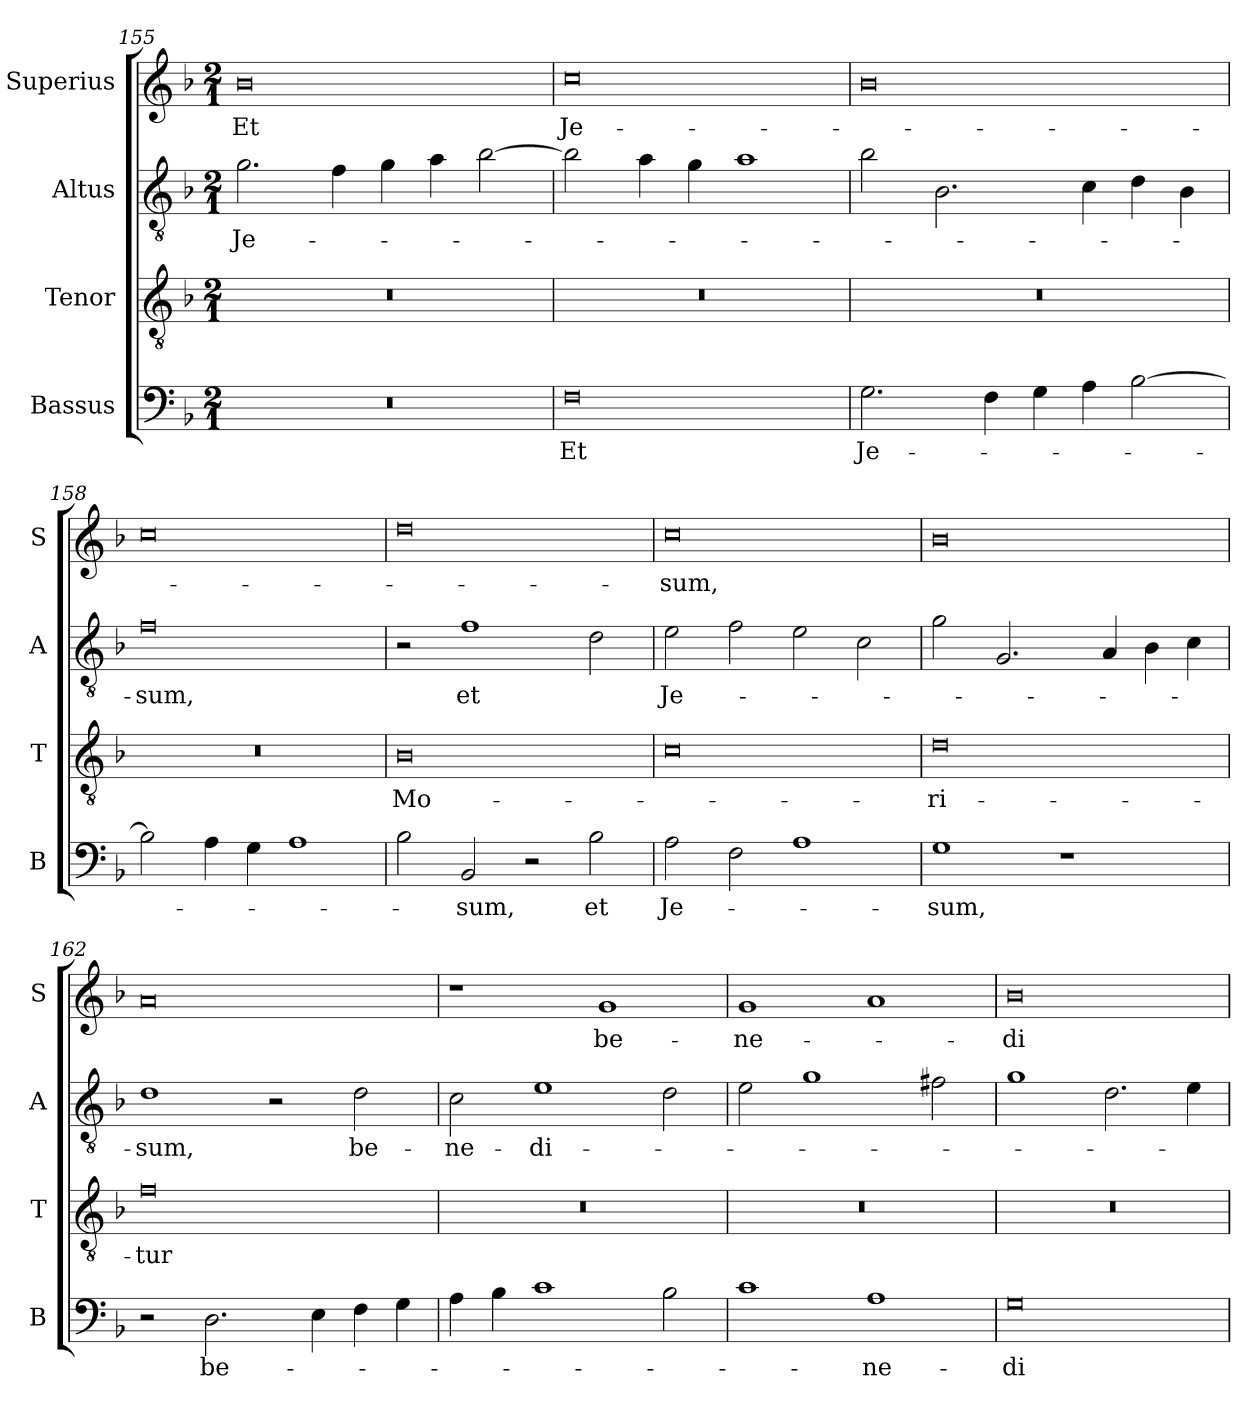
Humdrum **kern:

**kern	**text	**kern	**text	**kern	**text	**kern	**text
*part4	*part4	*part3	*part3	*part2	*part2	*part1	*part1
*staff4	*staff4	*staff3	*staff3	*staff2	*staff2	*staff1	*staff1
*I"Bassus	*	*I"Tenor	*	*I"Altus	*	*I"Superius	*
*I'B	*	*I'T	*	*I'A	*	*I'S	*
*clefF4	*	*clefGv2	*	*clefGv2	*	*clefG2	*
*k[b-]	*	*k[b-]	*	*k[b-]	*	*k[b-]	*
*F:	*	*F:	*	*F:	*	*F:	*
*M2/1	*	*M2/1	*	*M2/1	*	*M2/1	*
=155	=155	=155	=155	=155	=155	=155	=155
0r	.	0r	.	2.g	Je-	0b-	Et
.	.	.	.	4f	.	.	.
.	.	.	.	4g	.	.	.
.	.	.	.	4a	.	.	.
.	.	.	.	[2b-	.	.	.
=156	=156	=156	=156	=156	=156	=156	=156
0F	Et	0r	.	2b-]	.	0cc	Je-
.	.	.	.	4a	.	.	.
.	.	.	.	4g	.	.	.
.	.	.	.	1a	.	.	.
=157	=157	=157	=157	=157	=157	=157	=157
2.G	Je-	0r	.	2b-	.	0b-	.
.	.	.	.	2.B-	.	.	.
4F	.	.	.	.	.	.	.
4G	.	.	.	.	.	.	.
4A	.	.	.	4c	.	.	.
[2B-	.	.	.	4d	.	.	.
.	.	.	.	4B-	.	.	.
=158	=158	=158	=158	=158	=158	=158	=158
2B-]	.	0r	.	0f	-sum,	0cc	.
4A	.	.	.	.	.	.	.
4G	.	.	.	.	.	.	.
1A	.	.	.	.	.	.	.
=159	=159	=159	=159	=159	=159	=159	=159
2B-	.	0B-	Mo-	2r	.	0dd	.
2BB-	-sum,	.	.	1f	et	.	.
2r	.	.	.	.	.	.	.
2B-	et	.	.	2d	.	.	.
=160	=160	=160	=160	=160	=160	=160	=160
2A	Je-	0c	.	2e	Je-	0cc	-sum,
2F	.	.	.	2f	.	.	.
1A	.	.	.	2e	.	.	.
.	.	.	.	2c	.	.	.
=161	=161	=161	=161	=161	=161	=161	=161
1G	-sum,	0d	-ri-	2g	.	0b-	.
.	.	.	.	2.G	.	.	.
1r	.	.	.	.	.	.	.
.	.	.	.	4A	.	.	.
.	.	.	.	4B-	.	.	.
.	.	.	.	4c	.	.	.
=162	=162	=162	=162	=162	=162	=162	=162
2r	.	0f	-tur	1d	-sum,	0a	.
2.D	be-	.	.	.	.	.	.
.	.	.	.	2r	.	.	.
4E	.	.	.	.	.	.	.
4F	.	.	.	2d	be-	.	.
4G	.	.	.	.	.	.	.
=163	=163	=163	=163	=163	=163	=163	=163
4A	.	0r	.	2c	-ne-	1r	.
4B-	.	.	.	.	.	.	.
1c	.	.	.	1e	-di-	.	.
.	.	.	.	.	.	1g	be-
2B-	.	.	.	2d	.	.	.
=164	=164	=164	=164	=164	=164	=164	=164
1c	.	0r	.	2e	.	1g	-ne-
.	.	.	.	1g	.	.	.
1A	-ne-	.	.	.	.	1a	.
.	.	.	.	2f#X	.	.	.
=165	=165	=165	=165	=165	=165	=165	=165
0G	-di-	0r	.	1g	.	0b-	-di-
.	.	.	.	2.d	.	.	.
.	.	.	.	4e	.	.	.
=	=	=	=	=	=	=	=
*-	*-	*-	*-	*-	*-	*-	*-
